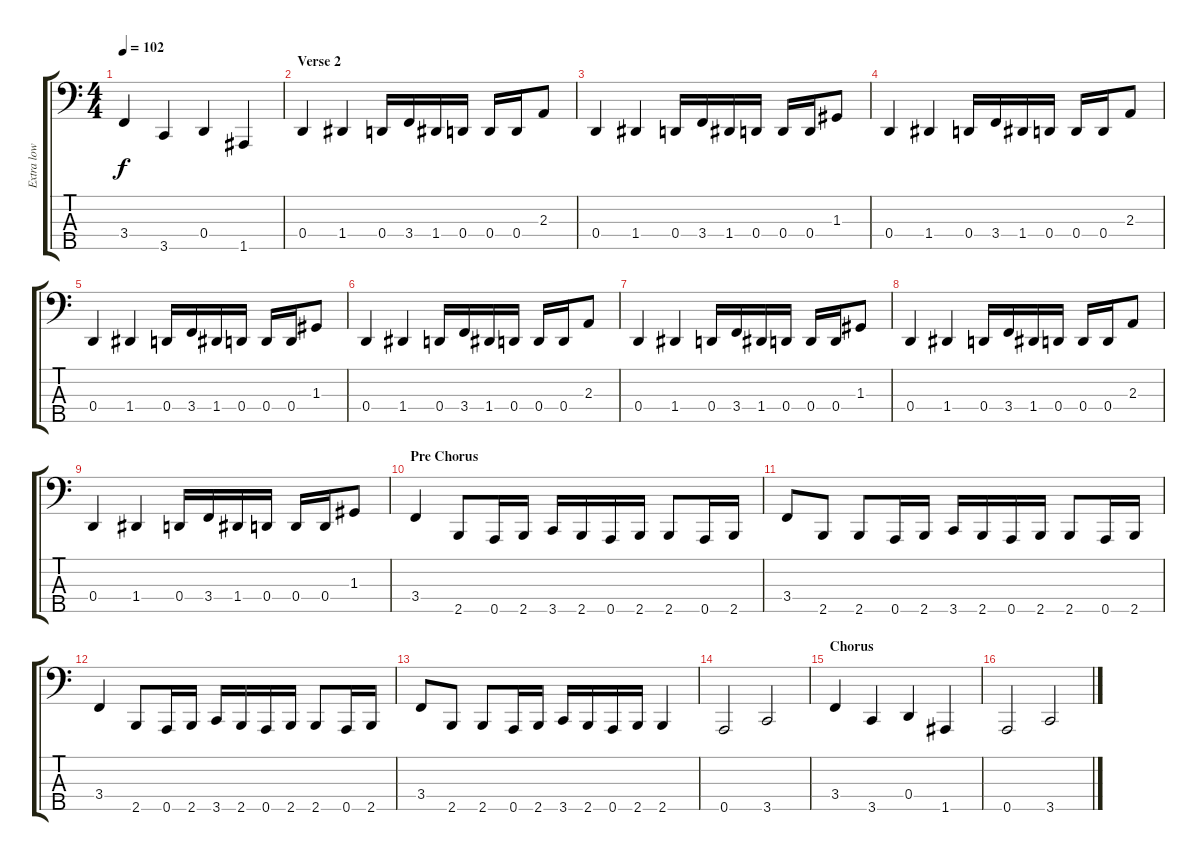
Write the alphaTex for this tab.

\track ("Extra low sound" "Extra low ") {instrument electricbassfinger}
\staff {score tabs}
\tuning (F2 C2 G1 D1 A0) {hide}
\ts (4 4)
\tempo 102
\clef f4
\ks c
3.4.4{dy f} 3.5.4 0.4.4 1.5.4 |
\section ("" "Verse 2")
0.4.4 1.4.4 0.4.16 3.4.16 1.4.16 0.4.16 0.4.16 0.4.16 2.3.8 |
0.4.4 1.4.4 0.4.16 3.4.16 1.4.16 0.4.16 0.4.16 0.4.16 1.3.8 |
0.4.4 1.4.4 0.4.16 3.4.16 1.4.16 0.4.16 0.4.16 0.4.16 2.3.8 |
0.4.4 1.4.4 0.4.16 3.4.16 1.4.16 0.4.16 0.4.16 0.4.16 1.3.8 |
0.4.4 1.4.4 0.4.16 3.4.16 1.4.16 0.4.16 0.4.16 0.4.16 2.3.8 |
0.4.4 1.4.4 0.4.16 3.4.16 1.4.16 0.4.16 0.4.16 0.4.16 1.3.8 |
0.4.4 1.4.4 0.4.16 3.4.16 1.4.16 0.4.16 0.4.16 0.4.16 2.3.8 |
0.4.4 1.4.4 0.4.16 3.4.16 1.4.16 0.4.16 0.4.16 0.4.16 1.3.8 |
\section ("" "Pre Chorus")
3.4.4 2.5.8 0.5.16 2.5.16 3.5.16 2.5.16 0.5.16 2.5.16 2.5.8 0.5.16 2.5.16 |
3.4.8 2.5.8 2.5.8 0.5.16 2.5.16 3.5.16 2.5.16 0.5.16 2.5.16 2.5.8 0.5.16 2.5.16 |
3.4.4 2.5.8 0.5.16 2.5.16 3.5.16 2.5.16 0.5.16 2.5.16 2.5.8 0.5.16 2.5.16 |
3.4.8 2.5.8 2.5.8 0.5.16 2.5.16 3.5.16 2.5.16 0.5.16 2.5.16 2.5.4 |
0.5.2 3.5.2 |
\section ("" "Chorus ")
3.4.4 3.5.4 0.4.4 1.5.4 |
0.5.2 3.5.2
